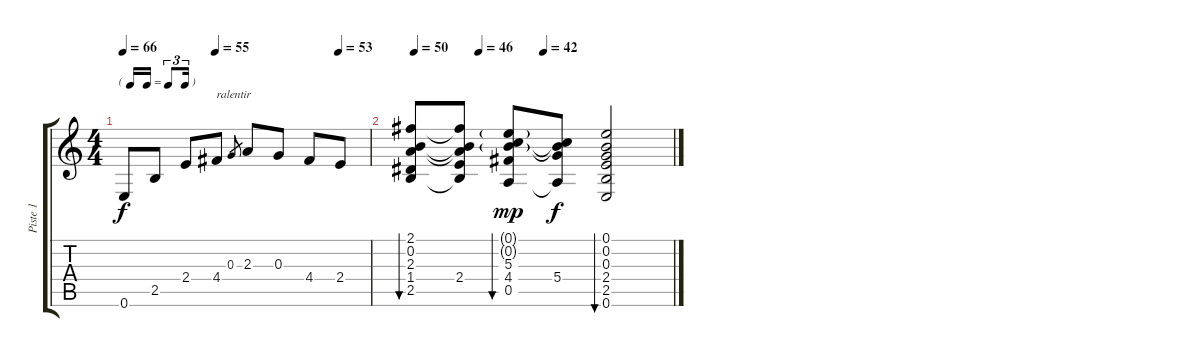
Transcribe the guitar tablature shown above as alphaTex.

\track ("Piste 1" "Piste 1") {instrument acousticguitarsteel}
\staff {score tabs}
\tuning (E4 B3 G3 D3 A2 E2) {hide}
\ts (4 4)
\tf triplet16th
\tempo 66
\tempo (55 0.375)
\tempo (53 0.875)
\clef g2
\ks c
0.6.8{dy f} 2.5.8 2.4.8 4.4.8{txt "ralentir"} 0.3.8{gr} 2.3.8 0.3.8 4.4.8 2.4.8 |
\tempo 50
\tempo (46 0.25)
\tempo (42 0.5)
(2.1 0.2 2.3 1.4 2.5).8{bu 240} (2.1{t} 0.2{t} 2.3{t} 2.4 2.5{t}).8 (0.1{g} 0.2{g} 5.3 4.4 0.5).8{bu 240 dy mp} (0.2{t} 5.3{t} 5.4 0.5{t}).8{dy f} (0.1 0.2 0.3 2.4 2.5 0.6).2{bu 240}
